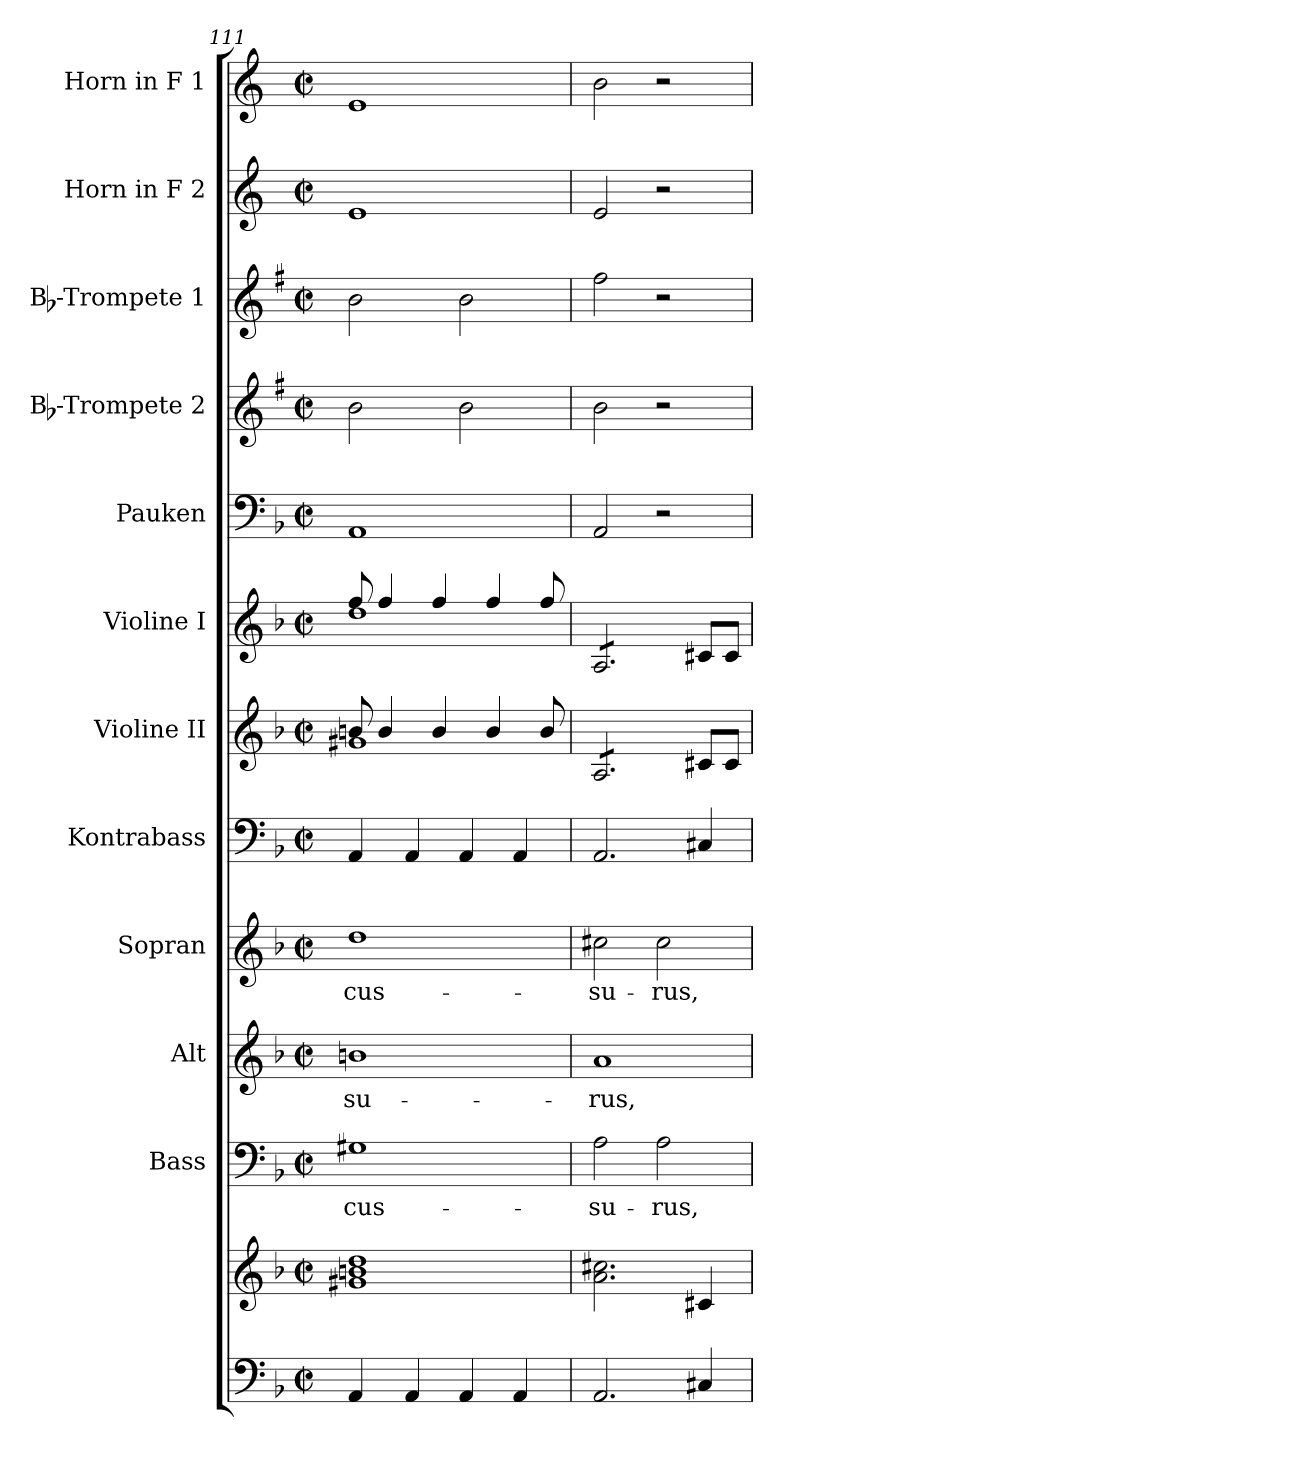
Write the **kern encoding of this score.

**kern	**kern	**kern	**text	**kern	**text	**kern	**text	**kern	**kern	**kern	**kern	**kern	**kern	**kern	**kern
*part12	*part12	*part11	*part11	*part10	*part10	*part9	*part9	*part8	*part7	*part6	*part5	*part4	*part3	*part2	*part1
*staff13	*staff12	*staff11	*staff11	*staff10	*staff10	*staff9	*staff9	*staff8	*staff7	*staff6	*staff5	*staff4	*staff3	*staff2	*staff1
*	*	*I"Bass	*	*I"Alt	*	*I"Sopran	*	*I"Kontrabass	*I"Violine II	*I"Violine I	*I"Pauken	*I"Bb-Trompete 2	*I"Bb-Trompete 1	*I"Horn in F 2	*I"Horn in F 1
*	*	*I'B.	*	*I'A.	*	*I'S.	*	*I'Kb.	*I'Vl. II	*I'Vl. I	*I'Pk.	*I'Bb Trp. 2	*I'Bb Trp. 1	*	*
*clefF4	*clefG2	*clefF4	*	*clefG2	*	*clefG2	*	*clefF4	*clefG2	*clefG2	*clefF4	*clefG2	*clefG2	*clefG2	*clefG2
*	*	*	*	*	*	*	*	*ITrd7c12	*	*	*	*ITrd1c2	*ITrd1c2	*ITrd4c7	*ITrd4c7
*k[b-]	*k[b-]	*k[b-]	*	*k[b-]	*	*k[b-]	*	*k[b-]	*k[b-]	*k[b-]	*k[b-]	*k[b-]	*k[b-]	*k[b-]	*k[b-]
*F:	*F:	*F:	*	*F:	*	*F:	*	*F:	*F:	*F:	*F:	*F:	*F:	*F:	*F:
*M2/2	*M2/2	*M2/2	*	*M2/2	*	*M2/2	*	*M2/2	*M2/2	*M2/2	*M2/2	*M2/2	*M2/2	*M2/2	*M2/2
*met(c|)	*met(c|)	*met(c|)	*	*met(c|)	*	*met(c|)	*	*met(c|)	*met(c|)	*met(c|)	*met(c|)	*met(c|)	*met(c|)	*met(c|)	*met(c|)
=111	=111	=111	=111	=111	=111	=111	=111	=111	=111	=111	=111	=111	=111	=111	=111
!	!	!	!LO:LY:b	!	!LO:LY:b	!	!LO:LY:b	!	!	!	!	!	!	!	!
*	*	*	*	*	*	*	*	*	*^	*^	*	*	*	*	*
4AA/	1g#X 1bn 1dd	1G#X	-cus-	1bn	-su-	1dd	-cus-	4AAA/	8bn/	1g#X	8ff/	1dd	1AA	2a\	2a\	1A	1A
.	.	.	.	.	.	.	.	.	4b/	.	4ff/	.	.	.	.	.	.
4AA/	.	.	.	.	.	.	.	4AAA/	.	.	.	.	.	.	.	.	.
.	.	.	.	.	.	.	.	.	4b/	.	4ff/	.	.	.	.	.	.
4AA/	.	.	.	.	.	.	.	4AAA/	.	.	.	.	.	2a\	2a\	.	.
.	.	.	.	.	.	.	.	.	4b/	.	4ff/	.	.	.	.	.	.
4AA/	.	.	.	.	.	.	.	4AAA/	.	.	.	.	.	.	.	.	.
.	.	.	.	.	.	.	.	.	8b/	.	8ff/	.	.	.	.	.	.
*	*	*	*	*	*	*	*	*	*v	*v	*	*	*	*	*	*	*
*	*	*	*	*	*	*	*	*	*	*v	*v	*	*	*	*	*
!!LO:PB:g=z
=112	=112	=112	=112	=112	=112	=112	=112	=112	=112	=112	=112	=112	=112	=112	=112
!	!	!	!LO:LY:b	!	!LO:LY:b	!	!LO:LY:b	!	!	!	!	!	!	!	!
*	*	*	*	*	*	*	*	*	*tremolo	*	*	*	*	*	*
*	*	*	*	*	*	*	*	*	*	*tremolo	*	*	*	*	*
2.AA/	2.a\ 2.cc#X\	2A\	-su-	1a	-rus,	2cc#X\	-su-	2.AAA/	8A/L	8A/L	2AA/	2a\	2ee\	2A/	2e\
.	.	.	.	.	.	.	.	.	8A/	8A/	.	.	.	.	.
.	.	.	.	.	.	.	.	.	8A/	8A/	.	.	.	.	.
.	.	.	.	.	.	.	.	.	8A/	8A/	.	.	.	.	.
!	!	!	!LO:LY:b	!	!	!	!LO:LY:b	!	!	!	!	!	!	!	!
.	.	2A\	-rus,	.	.	2cc#\	-rus,	.	8A/	8A/	2r	2r	2r	2r	2r
.	.	.	.	.	.	.	.	.	8A/J	8A/J	.	.	.	.	.
*	*	*	*	*	*	*	*	*	*	*Xtremolo	*	*	*	*	*
*	*	*	*	*	*	*	*	*	*Xtremolo	*	*	*	*	*	*
4C#X/	4c#X/	.	.	.	.	.	.	4CC#X/	8c#X/L	8c#X/L	.	.	.	.	.
.	.	.	.	.	.	.	.	.	8c#/J	8c#/J	.	.	.	.	.
=	=	=	=	=	=	=	=	=	=	=	=	=	=	=	=
*-	*-	*-	*-	*-	*-	*-	*-	*-	*-	*-	*-	*-	*-	*-	*-
